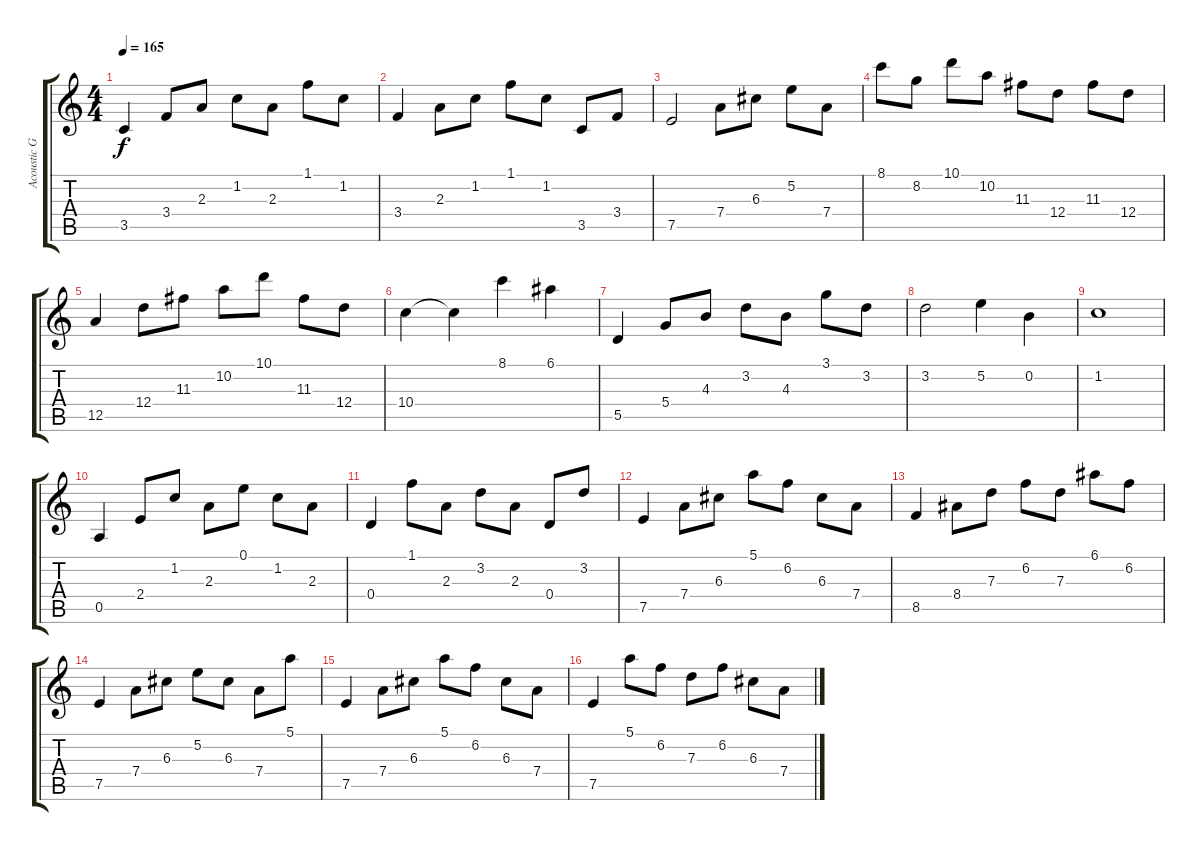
\track ("Acoustic Guitar 2" "Acoustic G") {instrument acousticguitarnylon}
\staff {score tabs}
\tuning (E4 B3 G3 D3 A2 E2) {hide}
\ts (4 4)
\tempo 165
\clef g2
\ks c
3.5.4{dy f} 3.4.8 2.3.8 1.2.8 2.3.8 1.1.8 1.2.8 |
3.4.4 2.3.8 1.2.8 1.1.8 1.2.8 3.5.8 3.4.8 |
7.5.2 7.4.8 6.3.8 5.2.8 7.4.8 |
8.1.8 8.2.8 10.1.8 10.2.8 11.3.8 12.4.8 11.3.8 12.4.8 |
12.5.4 12.4.8 11.3.8 10.2.8 10.1.8 11.3.8 12.4.8 |
10.4.4 10.4{t}.4 8.1.4 6.1.4 |
5.5.4 5.4.8 4.3.8 3.2.8 4.3.8 3.1.8 3.2.8 |
3.2.2 5.2.4 0.2.4 |
1.2.1 |
0.5.4 2.4.8 1.2.8 2.3.8 0.1.8 1.2.8 2.3.8 |
0.4.4 1.1.8 2.3.8 3.2.8 2.3.8 0.4.8 3.2.8 |
7.5.4 7.4.8 6.3.8 5.1.8 6.2.8 6.3.8 7.4.8 |
8.5.4 8.4.8 7.3.8 6.2.8 7.3.8 6.1.8 6.2.8 |
7.5.4 7.4.8 6.3.8 5.2.8 6.3.8 7.4.8 5.1.8 |
7.5.4 7.4.8 6.3.8 5.1.8 6.2.8 6.3.8 7.4.8 |
7.5.4 5.1.8 6.2.8 7.3.8 6.2.8 6.3.8 7.4.8
